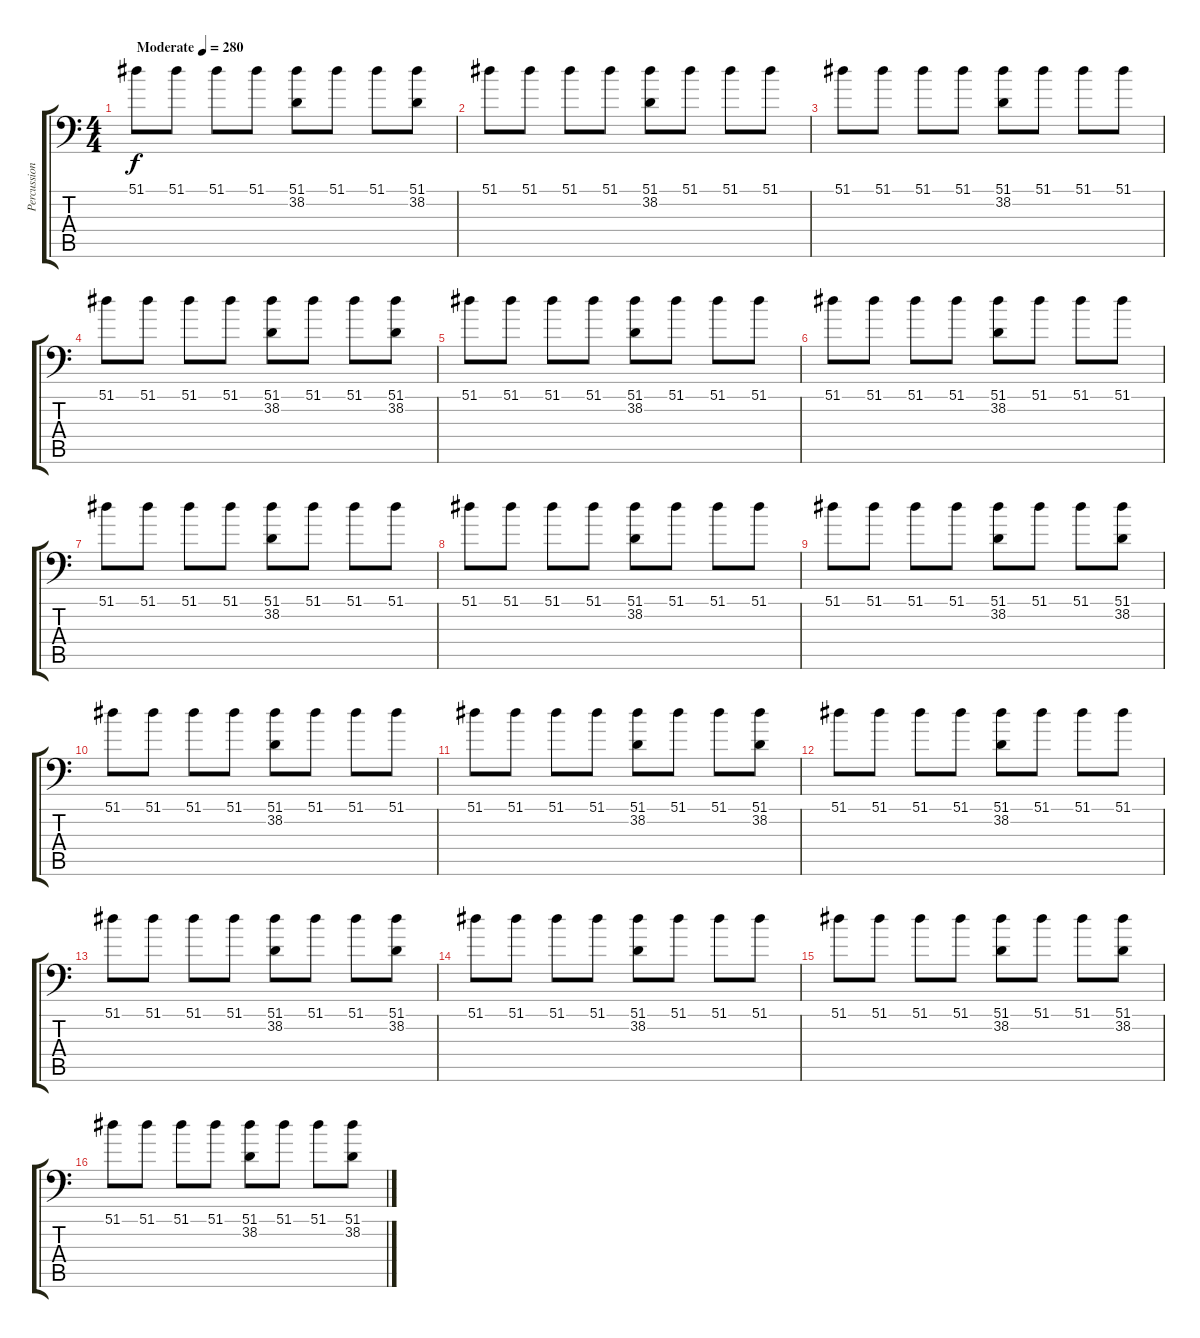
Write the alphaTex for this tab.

\track ("Percussions" "Percussion") {instrument acousticgrandpiano}
\staff {score tabs}
\tuning (C-1 C-1 C-1 C-1 C-1 C-1) {hide}
\ts (4 4)
\tempo (280 "Moderate")
\clef f4
\ks c
51.1.8{dy f instrument acousticgrandpiano} 51.1.8 51.1.8 51.1.8 (51.1 38.2).8 51.1.8 51.1.8 (51.1 38.2).8 |
51.1.8 51.1.8 51.1.8 51.1.8 (51.1 38.2).8 51.1.8 51.1.8 51.1.8 |
51.1.8 51.1.8 51.1.8 51.1.8 (51.1 38.2).8 51.1.8 51.1.8 51.1.8 |
51.1.8 51.1.8 51.1.8 51.1.8 (51.1 38.2).8 51.1.8 51.1.8 (51.1 38.2).8 |
51.1.8 51.1.8 51.1.8 51.1.8 (51.1 38.2).8 51.1.8 51.1.8 51.1.8 |
51.1.8 51.1.8 51.1.8 51.1.8 (51.1 38.2).8 51.1.8 51.1.8 51.1.8 |
51.1.8 51.1.8 51.1.8 51.1.8 (51.1 38.2).8 51.1.8 51.1.8 51.1.8 |
51.1.8 51.1.8 51.1.8 51.1.8 (51.1 38.2).8 51.1.8 51.1.8 51.1.8 |
51.1.8 51.1.8 51.1.8 51.1.8 (51.1 38.2).8 51.1.8 51.1.8 (51.1 38.2).8 |
51.1.8 51.1.8 51.1.8 51.1.8 (51.1 38.2).8 51.1.8 51.1.8 51.1.8 |
51.1.8 51.1.8 51.1.8 51.1.8 (51.1 38.2).8 51.1.8 51.1.8 (51.1 38.2).8 |
51.1.8 51.1.8 51.1.8 51.1.8 (51.1 38.2).8 51.1.8 51.1.8 51.1.8 |
51.1.8 51.1.8 51.1.8 51.1.8 (51.1 38.2).8 51.1.8 51.1.8 (51.1 38.2).8 |
51.1.8 51.1.8 51.1.8 51.1.8 (51.1 38.2).8 51.1.8 51.1.8 51.1.8 |
51.1.8 51.1.8 51.1.8 51.1.8 (51.1 38.2).8 51.1.8 51.1.8 (51.1 38.2).8 |
51.1.8 51.1.8 51.1.8 51.1.8 (51.1 38.2).8 51.1.8 51.1.8 (51.1 38.2).8
